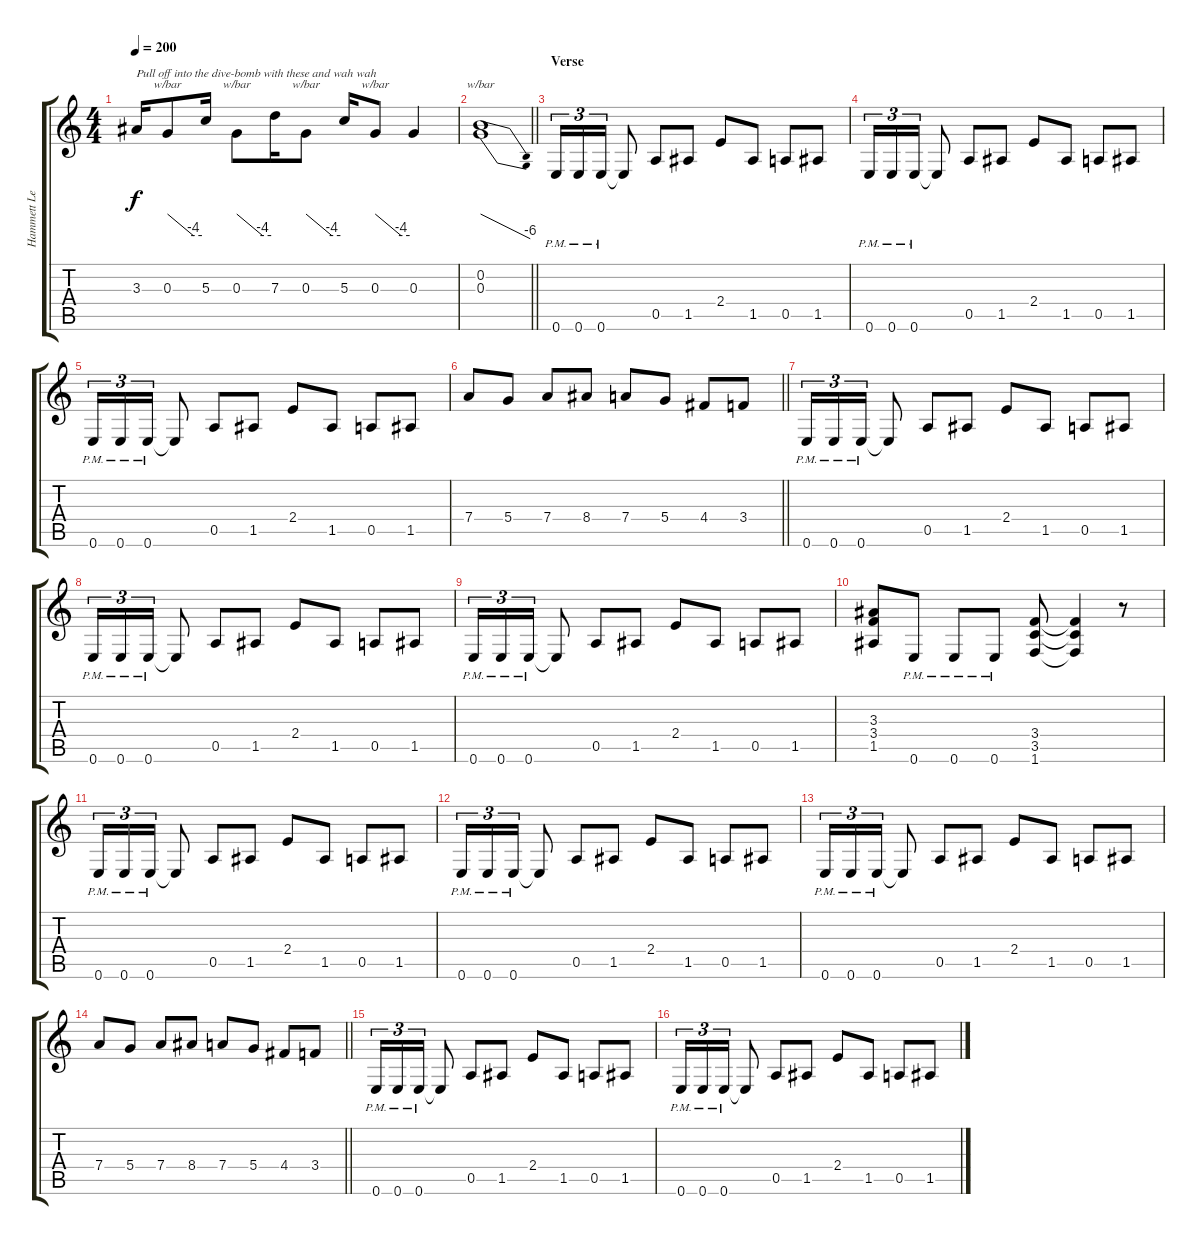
\track ("Hammett Lead" "Hammett Le") {instrument distortionguitar}
\staff {score tabs}
\tuning (E4 B3 G3 D3 A2 E2) {hide}
\ts (4 4)
\tempo 200
\clef g2
\ks c
3.3.16{txt "Pull off into the dive-bomb with these and wah wah" dy f} 0.3.8{tbe (custom default 0 0 45 -16 60 -16)} 5.3.16 0.3.8{tbe (custom default 0 0 45 -16 60 -16)} 7.3.16 0.3.8{tbe (custom default 0 0 45 -16 60 -16)} 5.3.16 0.3.8{tbe (custom default 0 0 45 -16 60 -16)} 0.3.4 |
\barLineRight lightlight
(0.2 0.3).1{tbe (dive default 0 0 60 -24)} |
\section ("" "Verse")
0.6{pm}.16{tu (3 2)} 0.6{pm}.16{tu (3 2)} 0.6{pm}.16{tu (3 2)} 0.6{t}.8 0.5.8 1.5.8 2.4.8 1.5.8 0.5.8 1.5.8 |
0.6{pm}.16{tu (3 2)} 0.6{pm}.16{tu (3 2)} 0.6{pm}.16{tu (3 2)} 0.6{t}.8 0.5.8 1.5.8 2.4.8 1.5.8 0.5.8 1.5.8 |
0.6{pm}.16{tu (3 2)} 0.6{pm}.16{tu (3 2)} 0.6{pm}.16{tu (3 2)} 0.6{t}.8 0.5.8 1.5.8 2.4.8 1.5.8 0.5.8 1.5.8 |
\barLineRight lightlight
7.4.8 5.4.8 7.4.8 8.4.8 7.4.8 5.4.8 4.4.8 3.4.8 |
0.6{pm}.16{tu (3 2)} 0.6{pm}.16{tu (3 2)} 0.6{pm}.16{tu (3 2)} 0.6{t}.8 0.5.8 1.5.8 2.4.8 1.5.8 0.5.8 1.5.8 |
0.6{pm}.16{tu (3 2)} 0.6{pm}.16{tu (3 2)} 0.6{pm}.16{tu (3 2)} 0.6{t}.8 0.5.8 1.5.8 2.4.8 1.5.8 0.5.8 1.5.8 |
0.6{pm}.16{tu (3 2)} 0.6{pm}.16{tu (3 2)} 0.6{pm}.16{tu (3 2)} 0.6{t}.8 0.5.8 1.5.8 2.4.8 1.5.8 0.5.8 1.5.8 |
(3.3 3.4 1.5).8 0.6{pm}.8 0.6{pm}.8 0.6{pm}.8 (3.4 3.5 1.6).8 (3.4{t} 3.5{t} 1.6{t}).4 r.8 |
0.6{pm}.16{tu (3 2)} 0.6{pm}.16{tu (3 2)} 0.6{pm}.16{tu (3 2)} 0.6{t}.8 0.5.8 1.5.8 2.4.8 1.5.8 0.5.8 1.5.8 |
0.6{pm}.16{tu (3 2)} 0.6{pm}.16{tu (3 2)} 0.6{pm}.16{tu (3 2)} 0.6{t}.8 0.5.8 1.5.8 2.4.8 1.5.8 0.5.8 1.5.8 |
0.6{pm}.16{tu (3 2)} 0.6{pm}.16{tu (3 2)} 0.6{pm}.16{tu (3 2)} 0.6{t}.8 0.5.8 1.5.8 2.4.8 1.5.8 0.5.8 1.5.8 |
\barLineRight lightlight
7.4.8 5.4.8 7.4.8 8.4.8 7.4.8 5.4.8 4.4.8 3.4.8 |
0.6{pm}.16{tu (3 2)} 0.6{pm}.16{tu (3 2)} 0.6{pm}.16{tu (3 2)} 0.6{t}.8 0.5.8 1.5.8 2.4.8 1.5.8 0.5.8 1.5.8 |
0.6{pm}.16{tu (3 2)} 0.6{pm}.16{tu (3 2)} 0.6{pm}.16{tu (3 2)} 0.6{t}.8 0.5.8 1.5.8 2.4.8 1.5.8 0.5.8 1.5.8
